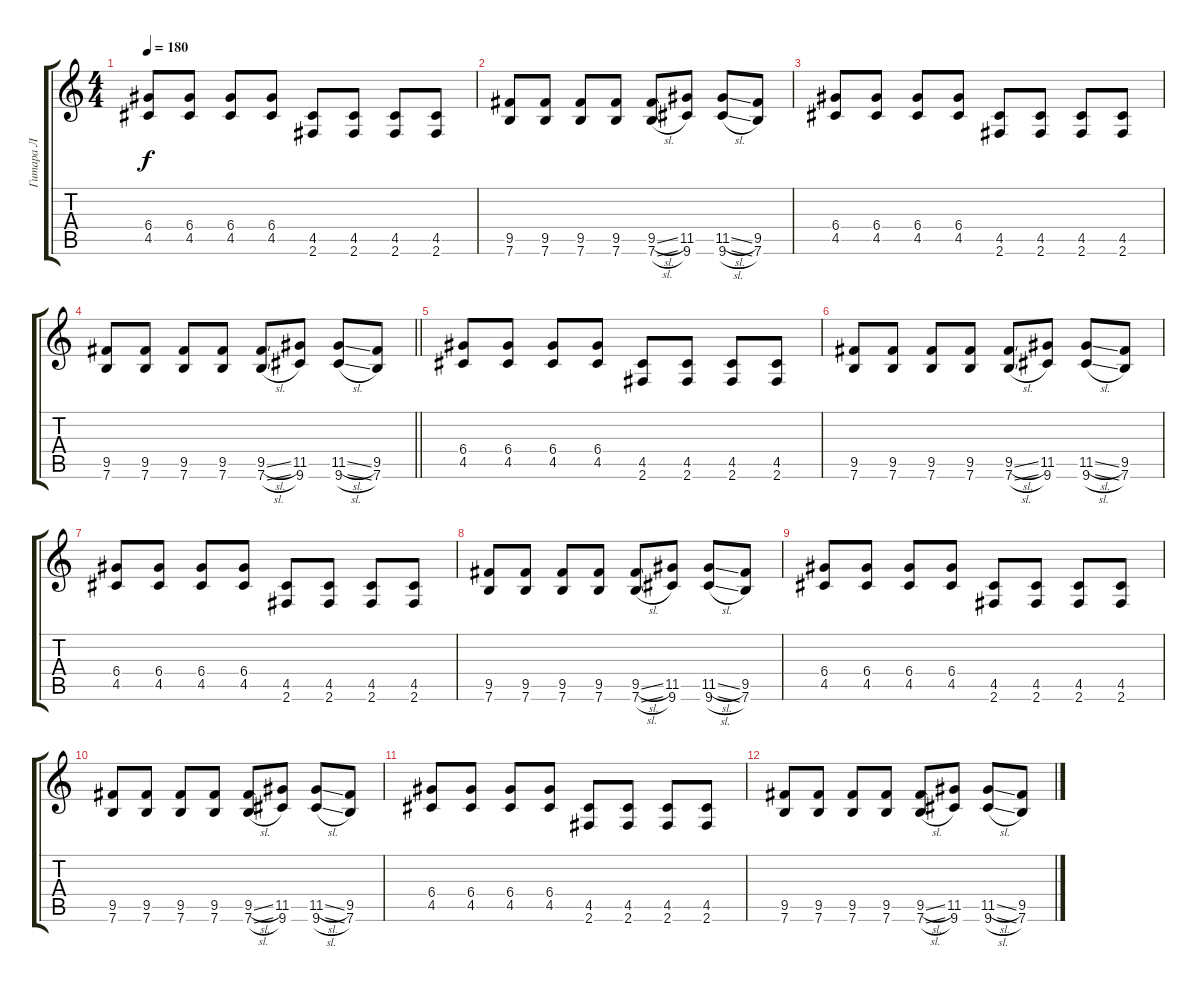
\track ("Гитара Л" "Гитара Л") {instrument overdrivenguitar}
\staff {score tabs}
\tuning (E4 B3 G3 D3 A2 E2) {hide}
\ts (4 4)
\tempo 180
\clef g2
\ks c
(6.4 4.5).8{dy f} (6.4 4.5).8 (6.4 4.5).8 (6.4 4.5).8 (4.5 2.6).8 (4.5 2.6).8 (4.5 2.6).8 (4.5 2.6).8 |
(9.5 7.6).8 (9.5 7.6).8 (9.5 7.6).8 (9.5 7.6).8 (9.5{sl} 7.6{sl}).8 (11.5 9.6).8 (11.5{sl} 9.6{sl}).8 (9.5 7.6).8 |
(6.4 4.5).8 (6.4 4.5).8 (6.4 4.5).8 (6.4 4.5).8 (4.5 2.6).8 (4.5 2.6).8 (4.5 2.6).8 (4.5 2.6).8 |
\barLineRight lightlight
(9.5 7.6).8 (9.5 7.6).8 (9.5 7.6).8 (9.5 7.6).8 (9.5{sl} 7.6{sl}).8 (11.5 9.6).8 (11.5{sl} 9.6{sl}).8 (9.5 7.6).8 |
\section ("" " ")
(6.4 4.5).8 (6.4 4.5).8 (6.4 4.5).8 (6.4 4.5).8 (4.5 2.6).8 (4.5 2.6).8 (4.5 2.6).8 (4.5 2.6).8 |
(9.5 7.6).8 (9.5 7.6).8 (9.5 7.6).8 (9.5 7.6).8 (9.5{sl} 7.6{sl}).8 (11.5 9.6).8 (11.5{sl} 9.6{sl}).8 (9.5 7.6).8 |
(6.4 4.5).8 (6.4 4.5).8 (6.4 4.5).8 (6.4 4.5).8 (4.5 2.6).8 (4.5 2.6).8 (4.5 2.6).8 (4.5 2.6).8 |
(9.5 7.6).8 (9.5 7.6).8 (9.5 7.6).8 (9.5 7.6).8 (9.5{sl} 7.6{sl}).8 (11.5 9.6).8 (11.5{sl} 9.6{sl}).8 (9.5 7.6).8 |
(6.4 4.5).8 (6.4 4.5).8 (6.4 4.5).8 (6.4 4.5).8 (4.5 2.6).8 (4.5 2.6).8 (4.5 2.6).8 (4.5 2.6).8 |
(9.5 7.6).8 (9.5 7.6).8 (9.5 7.6).8 (9.5 7.6).8 (9.5{sl} 7.6{sl}).8 (11.5 9.6).8 (11.5{sl} 9.6{sl}).8 (9.5 7.6).8 |
(6.4 4.5).8 (6.4 4.5).8 (6.4 4.5).8 (6.4 4.5).8 (4.5 2.6).8 (4.5 2.6).8 (4.5 2.6).8 (4.5 2.6).8 |
(9.5 7.6).8 (9.5 7.6).8 (9.5 7.6).8 (9.5 7.6).8 (9.5{sl} 7.6{sl}).8 (11.5 9.6).8 (11.5{sl} 9.6{sl}).8 (9.5 7.6).8
